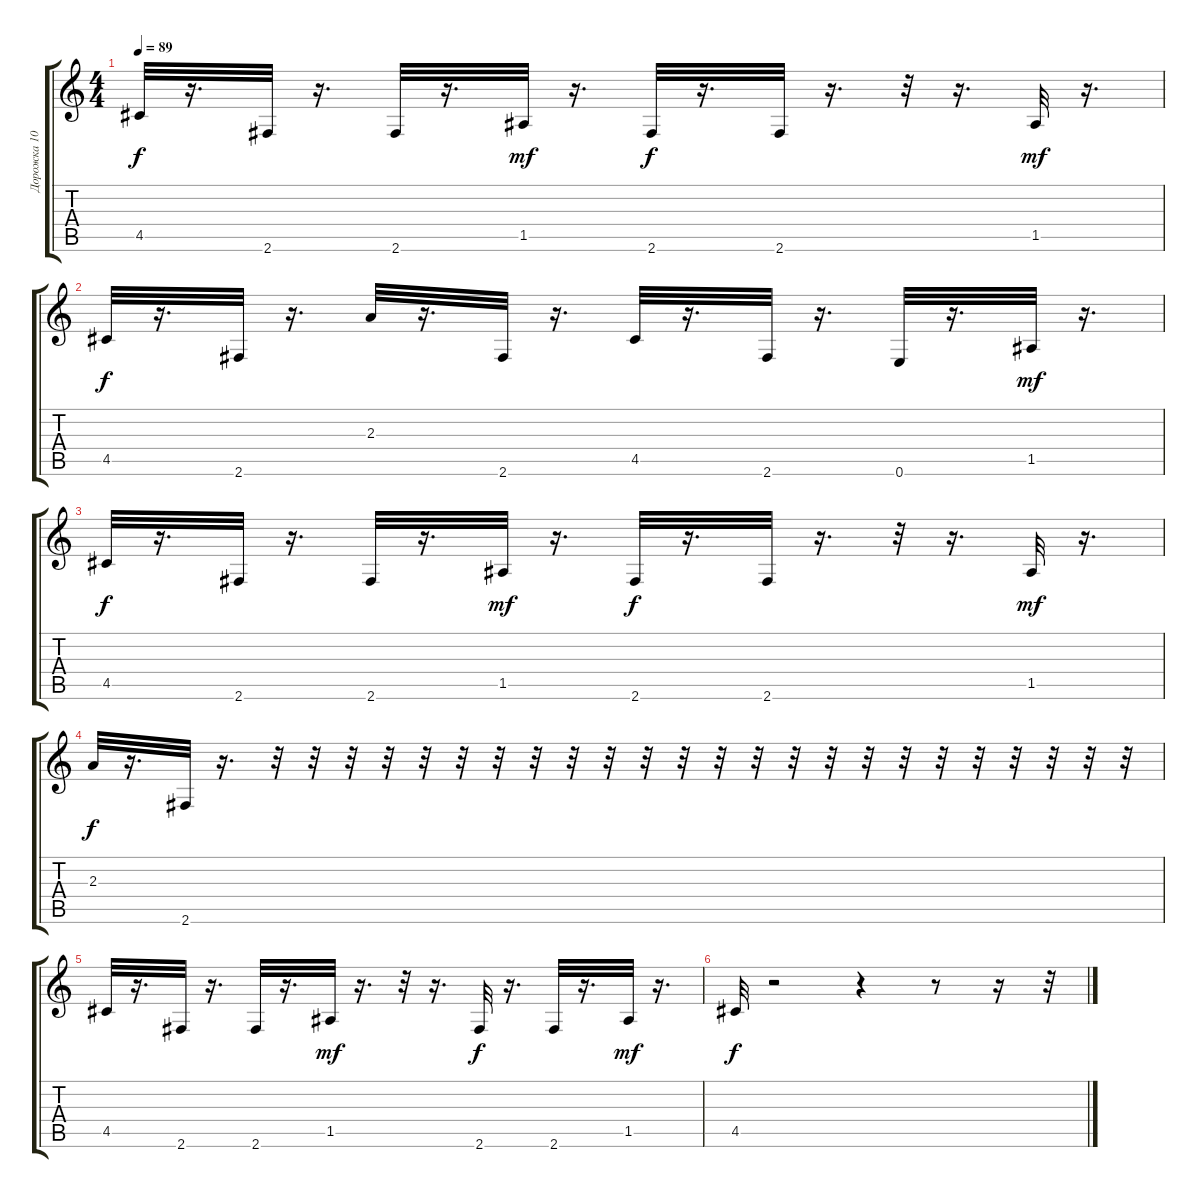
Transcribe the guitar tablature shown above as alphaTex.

\track ("Дорожка 10" "Дорожка 10") {instrument acousticguitarnylon}
\staff {score tabs}
\tuning (E4 B3 G3 D3 A2 E2) {hide}
\ts (4 4)
\tempo 89
\clef g2
\ks c
4.5.32{dy f} r.16{d} 2.6.32 r.16{d} 2.6.32 r.16{d} 1.5.32{dy mf} r.16{d} 2.6.32{dy f} r.16{d} 2.6.32 r.16{d} r.32 r.16{d} 1.5.32{dy mf} r.16{d} |
4.5.32{dy f} r.16{d} 2.6.32 r.16{d} 2.3.32 r.16{d} 2.6.32 r.16{d} 4.5.32 r.16{d} 2.6.32 r.16{d} 0.6.32 r.16{d} 1.5.32{dy mf} r.16{d} |
4.5.32{dy f} r.16{d} 2.6.32 r.16{d} 2.6.32 r.16{d} 1.5.32{dy mf} r.16{d} 2.6.32{dy f} r.16{d} 2.6.32 r.16{d} r.32 r.16{d} 1.5.32{dy mf} r.16{d} |
2.3.32{dy f} r.16{d} 2.6.32 r.16{d} r.32 r.32 r.32 r.32 r.32 r.32 r.32 r.32 r.32 r.32 r.32 r.32 r.32 r.32 r.32 r.32 r.32 r.32 r.32 r.32 r.32 r.32 r.32 r.32 |
4.5.32 r.16{d} 2.6.32 r.16{d} 2.6.32 r.16{d} 1.5.32{dy mf} r.16{d} r.32 r.16{d} 2.6.32{dy f} r.16{d} 2.6.32 r.16{d} 1.5.32{dy mf} r.16{d} |
4.5.32{dy f} r.2 r.4 r.8 r.16 r.32
